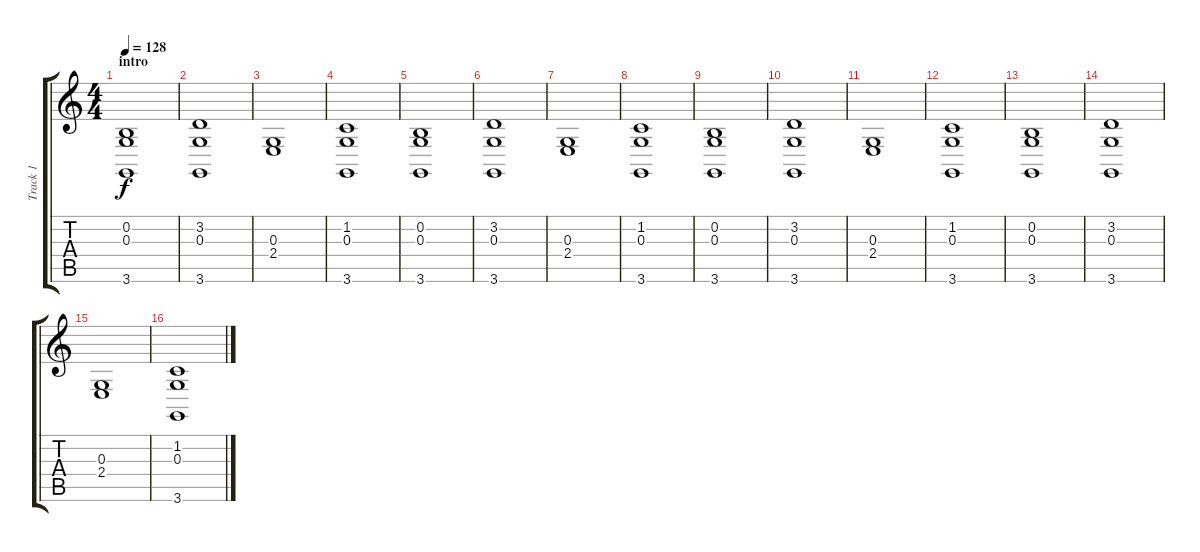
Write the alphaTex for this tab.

\track ("Track 1" "Track 1") {instrument churchorgan}
\staff {score tabs}
\tuning (E4 B3 G3 D3 A2 E2) {hide}
\ts (4 4)
\section ("" "intro")
\tempo 128
\clef g2
\ks c
(0.2 0.3 3.6).1{dy f volume 6 instrument churchorgan} |
(3.2 0.3 3.6).1{volume 9} |
(0.3 2.4).1{volume 10} |
(1.2 0.3 3.6).1{volume 13} |
(0.2 0.3 3.6).1 |
(3.2 0.3 3.6).1 |
(0.3 2.4).1 |
(1.2 0.3 3.6).1 |
(0.2 0.3 3.6).1 |
(3.2 0.3 3.6).1 |
(0.3 2.4).1 |
(1.2 0.3 3.6).1 |
(0.2 0.3 3.6).1 |
(3.2 0.3 3.6).1 |
(0.3 2.4).1 |
(1.2 0.3 3.6).1
